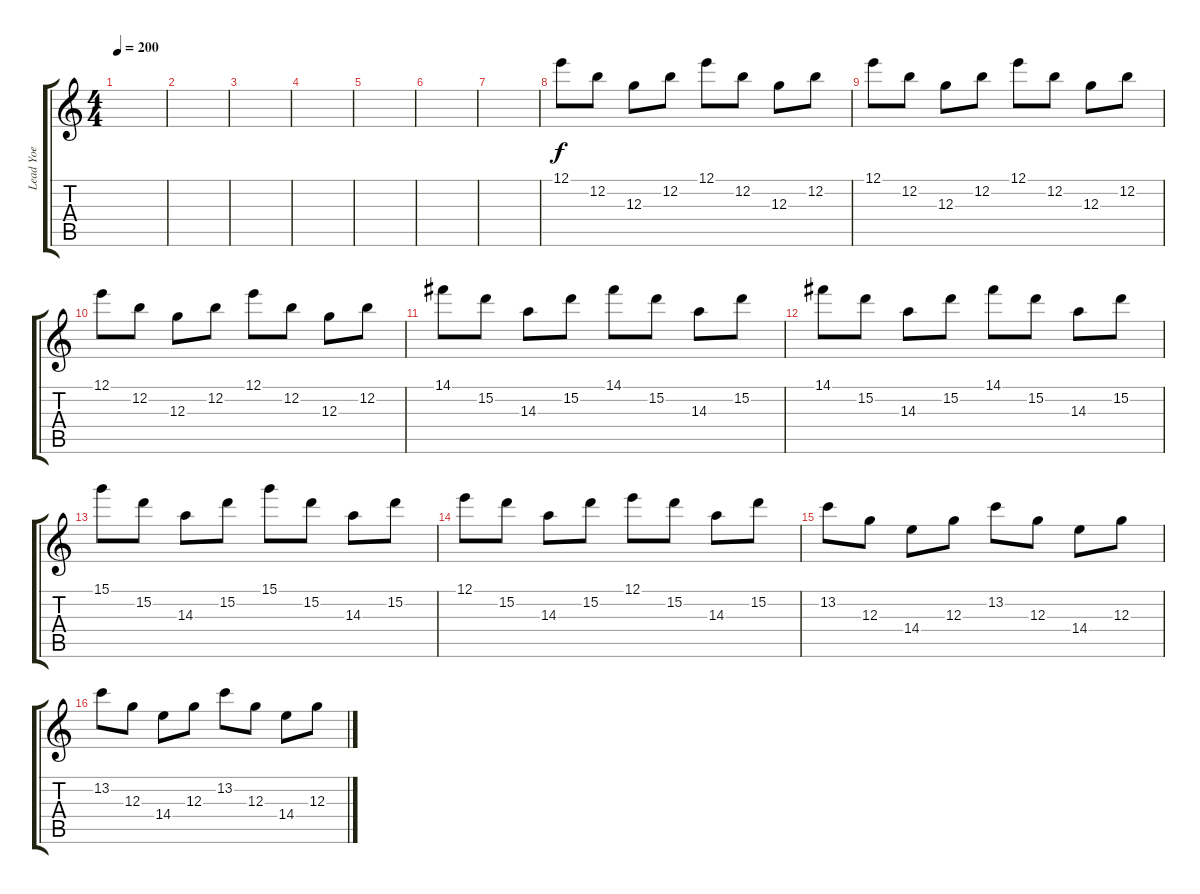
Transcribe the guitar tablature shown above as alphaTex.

\track ("Lead Yoe" "Lead Yoe") {instrument overdrivenguitar}
\staff {score tabs}
\tuning (E4 B3 G3 D3 A2 E2) {hide}
\ts (4 4)
\tempo 200
\clef g2
\ks c
|
|
|
|
|
|
|
12.1.8{volume 16} 12.2.8 12.3.8 12.2.8 12.1.8 12.2.8 12.3.8 12.2.8 |
12.1.8 12.2.8 12.3.8 12.2.8 12.1.8 12.2.8 12.3.8 12.2.8 |
12.1.8 12.2.8 12.3.8 12.2.8 12.1.8 12.2.8 12.3.8 12.2.8 |
14.1.8 15.2.8 14.3.8 15.2.8 14.1.8 15.2.8 14.3.8 15.2.8 |
14.1.8 15.2.8 14.3.8 15.2.8 14.1.8 15.2.8 14.3.8 15.2.8 |
15.1.8 15.2.8 14.3.8 15.2.8 15.1.8 15.2.8 14.3.8 15.2.8 |
12.1.8 15.2.8 14.3.8 15.2.8 12.1.8 15.2.8 14.3.8 15.2.8 |
13.2.8 12.3.8 14.4.8 12.3.8 13.2.8 12.3.8 14.4.8 12.3.8 |
13.2.8 12.3.8 14.4.8 12.3.8 13.2.8 12.3.8 14.4.8 12.3.8
